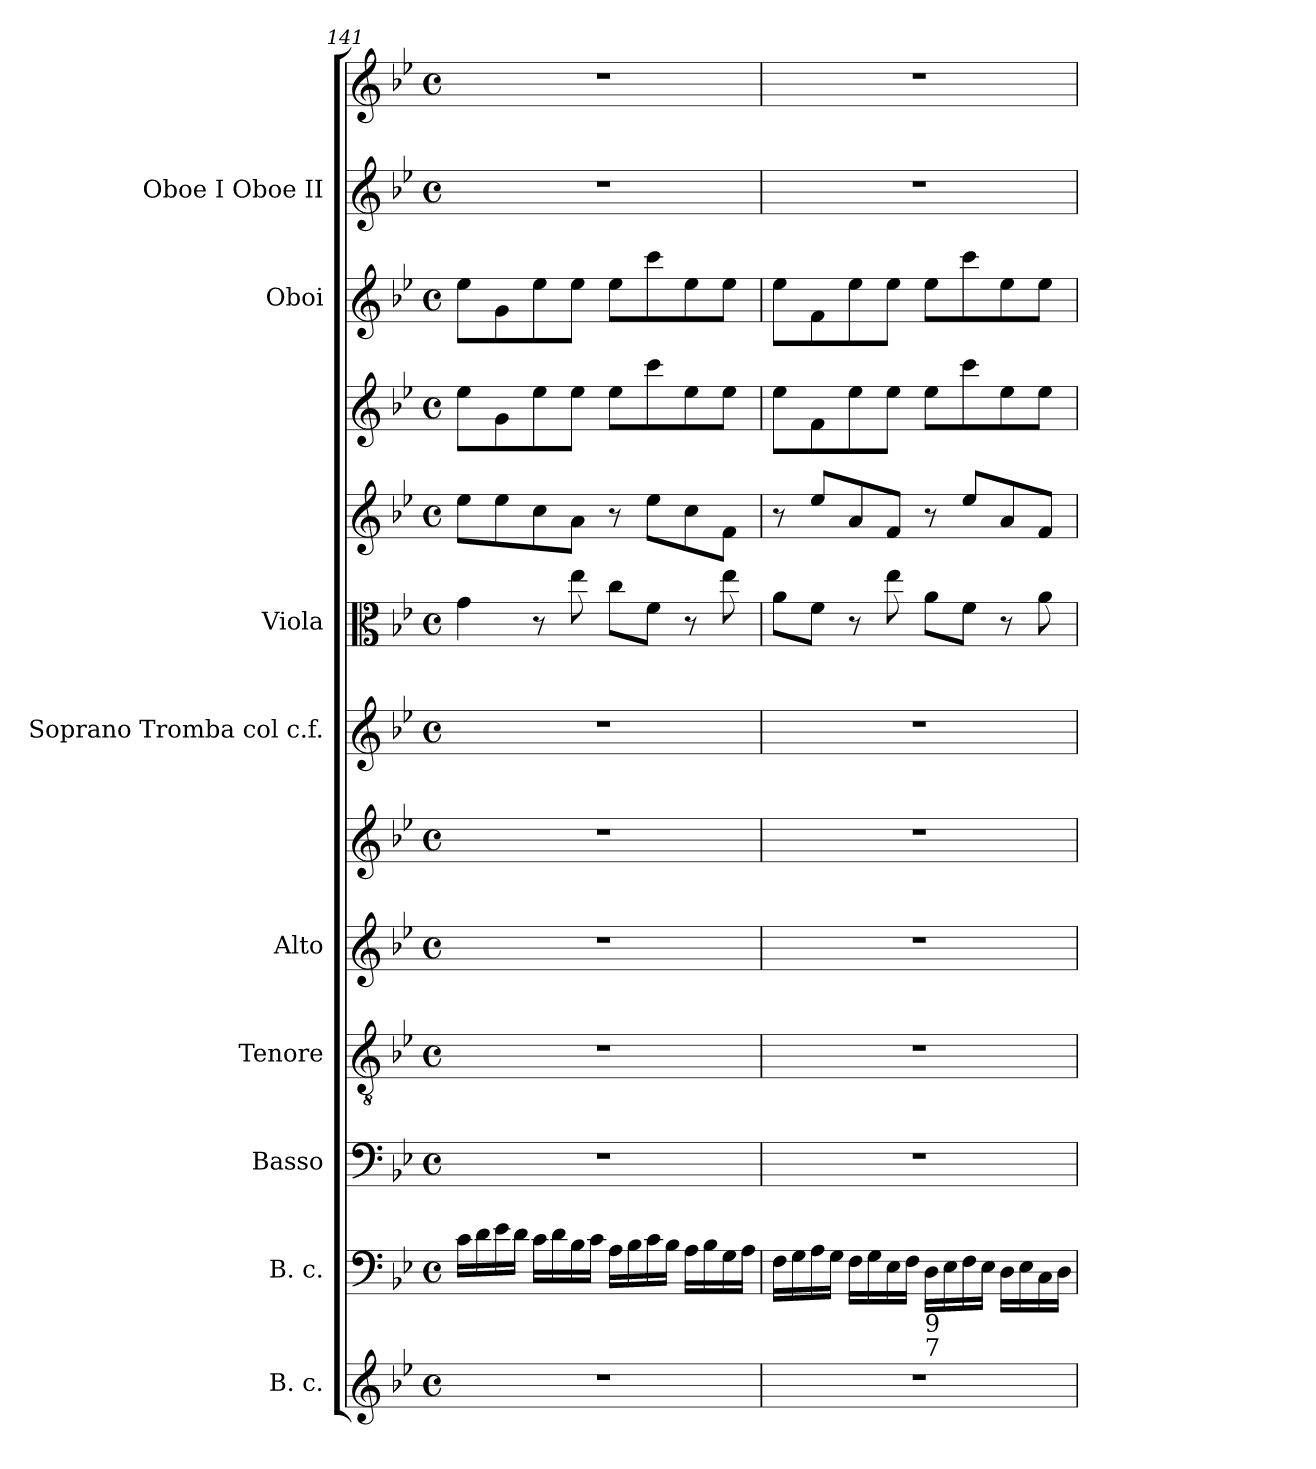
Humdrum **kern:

**kern	**kern	**kern	**kern	**kern	**kern	**kern	**kern	**kern	**kern	**kern	**kern	**kern
*part12	*part11	*part10	*part9	*part8	*part7	*part6	*part5	*part4	*part3	*part2	*part1	*part1
*staff13	*staff12	*staff11	*staff10	*staff9	*staff8	*staff7	*staff6	*staff5	*staff4	*staff3	*staff2	*staff1
*I"B. c.	*I"B. c.	*I"Basso	*I"Tenore	*I"Alto	*	*I"Soprano Tromba col c.f.	*I"Viola	*	*	*I"Oboi	*I"Oboe I Oboe II	*
*	*I'B. c.	*I'Basso	*I'Tenore	*I'Alto	*	*I'Soprano	*I'Viola	*	*	*	*I'Ob	*
*clefG2	*clefF4	*clefF4	*clefGv2	*clefG2	*clefG2	*clefG2	*clefC3	*clefG2	*clefG2	*clefG2	*clefG2	*clefG2
*k[b-e-]	*k[b-e-]	*k[b-e-]	*k[b-e-]	*k[b-e-]	*k[b-e-]	*k[b-e-]	*k[b-e-]	*k[b-e-]	*k[b-e-]	*k[b-e-]	*k[b-e-]	*k[b-e-]
*B-:	*B-:	*B-:	*B-:	*B-:	*B-:	*B-:	*B-:	*B-:	*B-:	*B-:	*B-:	*B-:
*M4/4	*M4/4	*M4/4	*M4/4	*M4/4	*M4/4	*M4/4	*M4/4	*M4/4	*M4/4	*M4/4	*M4/4	*M4/4
*met(c)	*met(c)	*met(c)	*met(c)	*met(c)	*met(c)	*met(c)	*met(c)	*met(c)	*met(c)	*met(c)	*met(c)	*met(c)
=141	=141	=141	=141	=141	=141	=141	=141	=141	=141	=141	=141	=141
1r	16c\LL	1r	1r	1r	1r	1r	4g\	8ee-\L	8ee-\L	8ee-\L	1r	1r
.	16d\	.	.	.	.	.	.	.	.	.	.	.
.	16e-\	.	.	.	.	.	.	8ee-\	8g\	8g\	.	.
.	16d\JJ	.	.	.	.	.	.	.	.	.	.	.
.	16c\LL	.	.	.	.	.	8r	8cc\	8ee-\	8ee-\	.	.
.	16d\	.	.	.	.	.	.	.	.	.	.	.
.	16B-\	.	.	.	.	.	8ee-\	8a\J	8ee-\J	8ee-\J	.	.
.	16c\JJ	.	.	.	.	.	.	.	.	.	.	.
.	16A>\LL	.	.	.	.	.	8cc\L	8r	8ee-\L	8ee-\L	.	.
.	16B-\	.	.	.	.	.	.	.	.	.	.	.
.	16c\	.	.	.	.	.	8f\J	8ee-\L	8ccc\	8ccc\	.	.
.	16B-\JJ	.	.	.	.	.	.	.	.	.	.	.
.	16A\LL	.	.	.	.	.	8r	8cc\	8ee-\	8ee-\	.	.
.	16B-\	.	.	.	.	.	.	.	.	.	.	.
.	16G\	.	.	.	.	.	8ee-\	8f\J	8ee-\J	8ee-\J	.	.
.	16A\JJ	.	.	.	.	.	.	.	.	.	.	.
!!LO:PB:g=z
=142	=142	=142	=142	=142	=142	=142	=142	=142	=142	=142	=142	=142
1r	16F\LL	1r	1r	1r	1r	1r	8a\L	8r	8ee-\L	8ee-\L	1r	1r
.	16G\	.	.	.	.	.	.	.	.	.	.	.
.	16A\	.	.	.	.	.	8f\J	8ee-/L	8f\	8f\	.	.
.	16G\JJ	.	.	.	.	.	.	.	.	.	.	.
.	16F\LL	.	.	.	.	.	8r	8a/	8ee-\	8ee-\	.	.
.	16G\	.	.	.	.	.	.	.	.	.	.	.
.	16E-\	.	.	.	.	.	8ee-\	8f/J	8ee-\J	8ee-\J	.	.
.	16F\JJ	.	.	.	.	.	.	.	.	.	.	.
!	!LO:TX:b:t=9	!	!	!	!	!	!	!	!	!	!	!
!	!LO:TX:b:t=7	!	!	!	!	!	!	!	!	!	!	!
.	16D\LL	.	.	.	.	.	8a\L	8r	8ee-\L	8ee-\L	.	.
.	16E-\	.	.	.	.	.	.	.	.	.	.	.
.	16F\	.	.	.	.	.	8f\J	8ee-/L	8ccc\	8ccc\	.	.
.	16E-\JJ	.	.	.	.	.	.	.	.	.	.	.
.	16D\LL	.	.	.	.	.	8r	8a/	8ee-\	8ee-\	.	.
.	16E-\	.	.	.	.	.	.	.	.	.	.	.
.	16C\	.	.	.	.	.	8a\	8f/J	8ee-\J	8ee-\J	.	.
.	16D\JJ	.	.	.	.	.	.	.	.	.	.	.
=	=	=	=	=	=	=	=	=	=	=	=	=
*-	*-	*-	*-	*-	*-	*-	*-	*-	*-	*-	*-	*-
